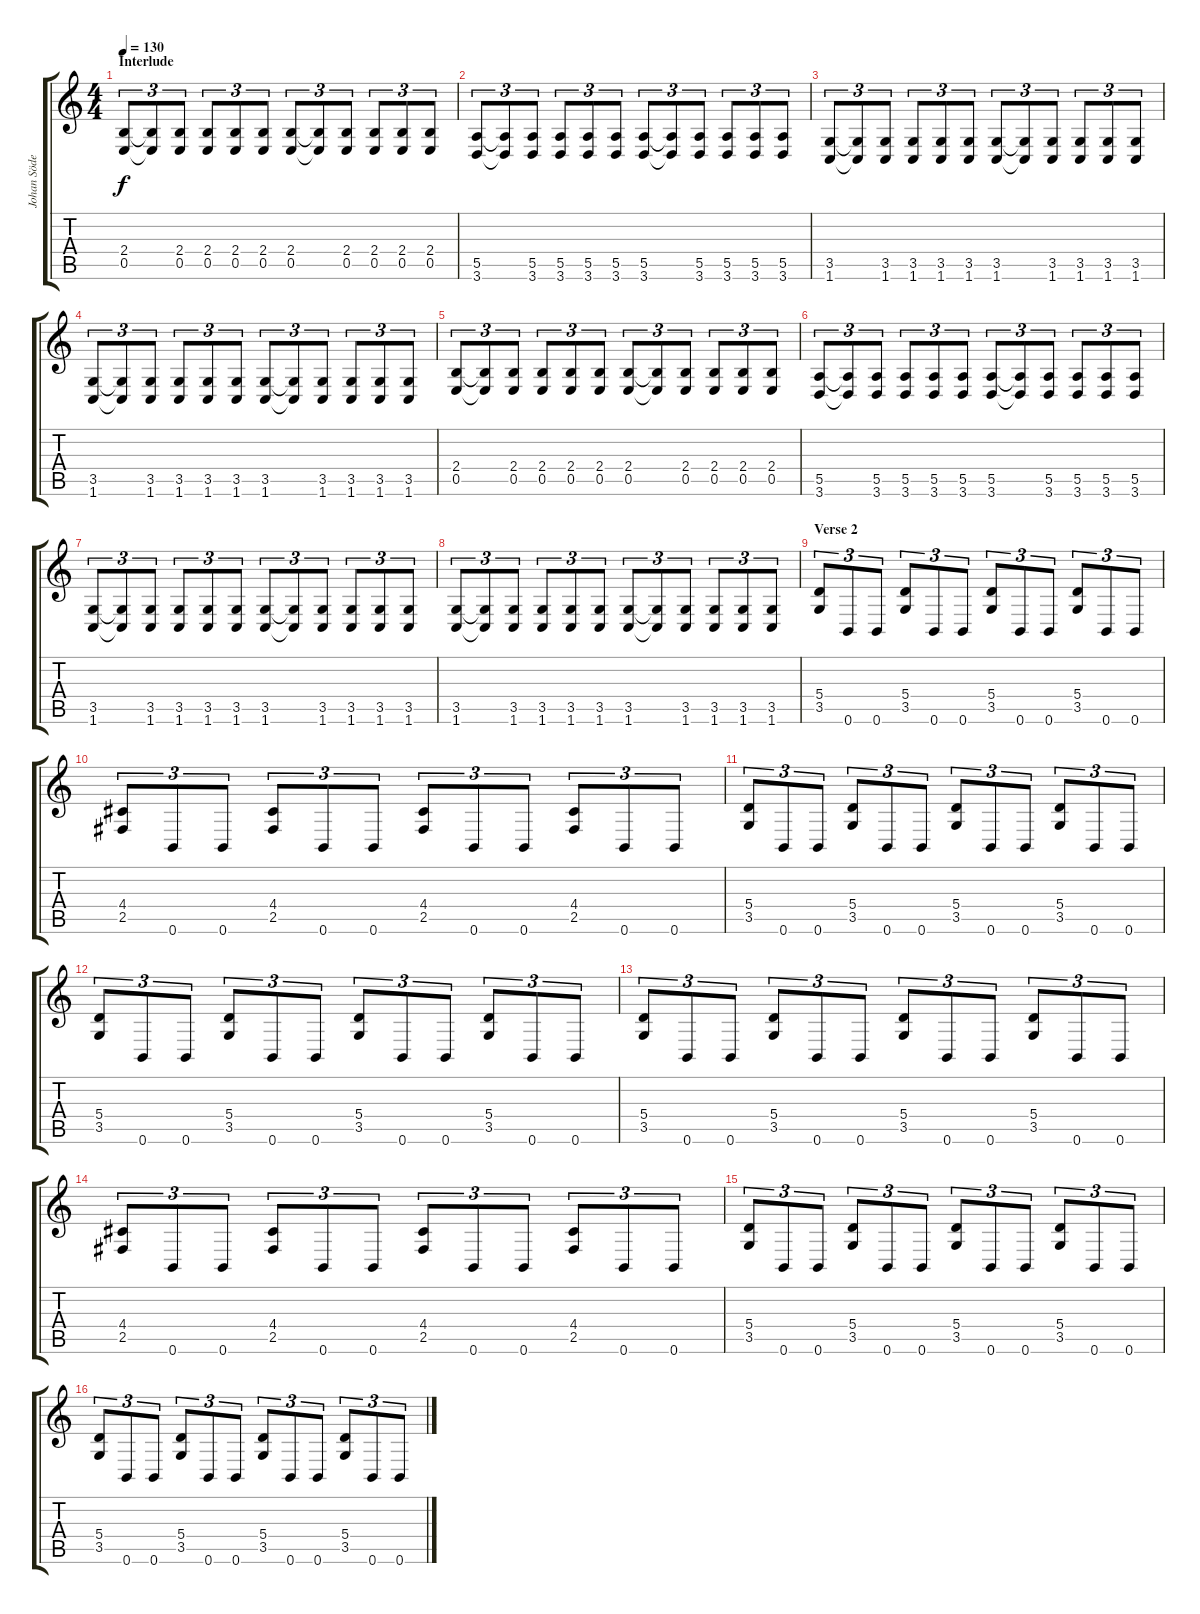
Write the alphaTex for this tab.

\track ("Johan Söderberg" "Johan Söde") {instrument distortionguitar}
\staff {score tabs}
\tuning (B3 Gb3 D3 A2 E2 B1) {hide}
\ts (4 4)
\section ("" "Interlude")
\tempo 130
\clef g2
\ks c
(2.4 0.5).8{tu (3 2) dy f} (2.4{t} 0.5{t}).8{tu (3 2)} (2.4 0.5).8{tu (3 2)} (2.4 0.5).8{tu (3 2)} (2.4 0.5).8{tu (3 2)} (2.4 0.5).8{tu (3 2)} (2.4 0.5).8{tu (3 2)} (2.4{t} 0.5{t}).8{tu (3 2)} (2.4 0.5).8{tu (3 2)} (2.4 0.5).8{tu (3 2)} (2.4 0.5).8{tu (3 2)} (2.4 0.5).8{tu (3 2)} |
(5.5 3.6).8{tu (3 2)} (5.5{t} 3.6{t}).8{tu (3 2)} (5.5 3.6).8{tu (3 2)} (5.5 3.6).8{tu (3 2)} (5.5 3.6).8{tu (3 2)} (5.5 3.6).8{tu (3 2)} (5.5 3.6).8{tu (3 2)} (5.5{t} 3.6{t}).8{tu (3 2)} (5.5 3.6).8{tu (3 2)} (5.5 3.6).8{tu (3 2)} (5.5 3.6).8{tu (3 2)} (5.5 3.6).8{tu (3 2)} |
(3.5 1.6).8{tu (3 2)} (3.5{t} 1.6{t}).8{tu (3 2)} (3.5 1.6).8{tu (3 2)} (3.5 1.6).8{tu (3 2)} (3.5 1.6).8{tu (3 2)} (3.5 1.6).8{tu (3 2)} (3.5 1.6).8{tu (3 2)} (3.5{t} 1.6{t}).8{tu (3 2)} (3.5 1.6).8{tu (3 2)} (3.5 1.6).8{tu (3 2)} (3.5 1.6).8{tu (3 2)} (3.5 1.6).8{tu (3 2)} |
(3.5 1.6).8{tu (3 2)} (3.5{t} 1.6{t}).8{tu (3 2)} (3.5 1.6).8{tu (3 2)} (3.5 1.6).8{tu (3 2)} (3.5 1.6).8{tu (3 2)} (3.5 1.6).8{tu (3 2)} (3.5 1.6).8{tu (3 2)} (3.5{t} 1.6{t}).8{tu (3 2)} (3.5 1.6).8{tu (3 2)} (3.5 1.6).8{tu (3 2)} (3.5 1.6).8{tu (3 2)} (3.5 1.6).8{tu (3 2)} |
(2.4 0.5).8{tu (3 2)} (2.4{t} 0.5{t}).8{tu (3 2)} (2.4 0.5).8{tu (3 2)} (2.4 0.5).8{tu (3 2)} (2.4 0.5).8{tu (3 2)} (2.4 0.5).8{tu (3 2)} (2.4 0.5).8{tu (3 2)} (2.4{t} 0.5{t}).8{tu (3 2)} (2.4 0.5).8{tu (3 2)} (2.4 0.5).8{tu (3 2)} (2.4 0.5).8{tu (3 2)} (2.4 0.5).8{tu (3 2)} |
(5.5 3.6).8{tu (3 2)} (5.5{t} 3.6{t}).8{tu (3 2)} (5.5 3.6).8{tu (3 2)} (5.5 3.6).8{tu (3 2)} (5.5 3.6).8{tu (3 2)} (5.5 3.6).8{tu (3 2)} (5.5 3.6).8{tu (3 2)} (5.5{t} 3.6{t}).8{tu (3 2)} (5.5 3.6).8{tu (3 2)} (5.5 3.6).8{tu (3 2)} (5.5 3.6).8{tu (3 2)} (5.5 3.6).8{tu (3 2)} |
(3.5 1.6).8{tu (3 2)} (3.5{t} 1.6{t}).8{tu (3 2)} (3.5 1.6).8{tu (3 2)} (3.5 1.6).8{tu (3 2)} (3.5 1.6).8{tu (3 2)} (3.5 1.6).8{tu (3 2)} (3.5 1.6).8{tu (3 2)} (3.5{t} 1.6{t}).8{tu (3 2)} (3.5 1.6).8{tu (3 2)} (3.5 1.6).8{tu (3 2)} (3.5 1.6).8{tu (3 2)} (3.5 1.6).8{tu (3 2)} |
(3.5 1.6).8{tu (3 2)} (3.5{t} 1.6{t}).8{tu (3 2)} (3.5 1.6).8{tu (3 2)} (3.5 1.6).8{tu (3 2)} (3.5 1.6).8{tu (3 2)} (3.5 1.6).8{tu (3 2)} (3.5 1.6).8{tu (3 2)} (3.5{t} 1.6{t}).8{tu (3 2)} (3.5 1.6).8{tu (3 2)} (3.5 1.6).8{tu (3 2)} (3.5 1.6).8{tu (3 2)} (3.5 1.6).8{tu (3 2)} |
\section ("" "Verse 2")
(5.4 3.5).8{tu (3 2)} 0.6.8{tu (3 2)} 0.6.8{tu (3 2)} (5.4 3.5).8{tu (3 2)} 0.6.8{tu (3 2)} 0.6.8{tu (3 2)} (5.4 3.5).8{tu (3 2)} 0.6.8{tu (3 2)} 0.6.8{tu (3 2)} (5.4 3.5).8{tu (3 2)} 0.6.8{tu (3 2)} 0.6.8{tu (3 2)} |
(4.4 2.5).8{tu (3 2)} 0.6.8{tu (3 2)} 0.6.8{tu (3 2)} (4.4 2.5).8{tu (3 2)} 0.6.8{tu (3 2)} 0.6.8{tu (3 2)} (4.4 2.5).8{tu (3 2)} 0.6.8{tu (3 2)} 0.6.8{tu (3 2)} (4.4 2.5).8{tu (3 2)} 0.6.8{tu (3 2)} 0.6.8{tu (3 2)} |
(5.4 3.5).8{tu (3 2)} 0.6.8{tu (3 2)} 0.6.8{tu (3 2)} (5.4 3.5).8{tu (3 2)} 0.6.8{tu (3 2)} 0.6.8{tu (3 2)} (5.4 3.5).8{tu (3 2)} 0.6.8{tu (3 2)} 0.6.8{tu (3 2)} (5.4 3.5).8{tu (3 2)} 0.6.8{tu (3 2)} 0.6.8{tu (3 2)} |
(5.4 3.5).8{tu (3 2)} 0.6.8{tu (3 2)} 0.6.8{tu (3 2)} (5.4 3.5).8{tu (3 2)} 0.6.8{tu (3 2)} 0.6.8{tu (3 2)} (5.4 3.5).8{tu (3 2)} 0.6.8{tu (3 2)} 0.6.8{tu (3 2)} (5.4 3.5).8{tu (3 2)} 0.6.8{tu (3 2)} 0.6.8{tu (3 2)} |
(5.4 3.5).8{tu (3 2)} 0.6.8{tu (3 2)} 0.6.8{tu (3 2)} (5.4 3.5).8{tu (3 2)} 0.6.8{tu (3 2)} 0.6.8{tu (3 2)} (5.4 3.5).8{tu (3 2)} 0.6.8{tu (3 2)} 0.6.8{tu (3 2)} (5.4 3.5).8{tu (3 2)} 0.6.8{tu (3 2)} 0.6.8{tu (3 2)} |
(4.4 2.5).8{tu (3 2)} 0.6.8{tu (3 2)} 0.6.8{tu (3 2)} (4.4 2.5).8{tu (3 2)} 0.6.8{tu (3 2)} 0.6.8{tu (3 2)} (4.4 2.5).8{tu (3 2)} 0.6.8{tu (3 2)} 0.6.8{tu (3 2)} (4.4 2.5).8{tu (3 2)} 0.6.8{tu (3 2)} 0.6.8{tu (3 2)} |
(5.4 3.5).8{tu (3 2)} 0.6.8{tu (3 2)} 0.6.8{tu (3 2)} (5.4 3.5).8{tu (3 2)} 0.6.8{tu (3 2)} 0.6.8{tu (3 2)} (5.4 3.5).8{tu (3 2)} 0.6.8{tu (3 2)} 0.6.8{tu (3 2)} (5.4 3.5).8{tu (3 2)} 0.6.8{tu (3 2)} 0.6.8{tu (3 2)} |
(5.4 3.5).8{tu (3 2)} 0.6.8{tu (3 2)} 0.6.8{tu (3 2)} (5.4 3.5).8{tu (3 2)} 0.6.8{tu (3 2)} 0.6.8{tu (3 2)} (5.4 3.5).8{tu (3 2)} 0.6.8{tu (3 2)} 0.6.8{tu (3 2)} (5.4 3.5).8{tu (3 2)} 0.6.8{tu (3 2)} 0.6.8{tu (3 2)}
